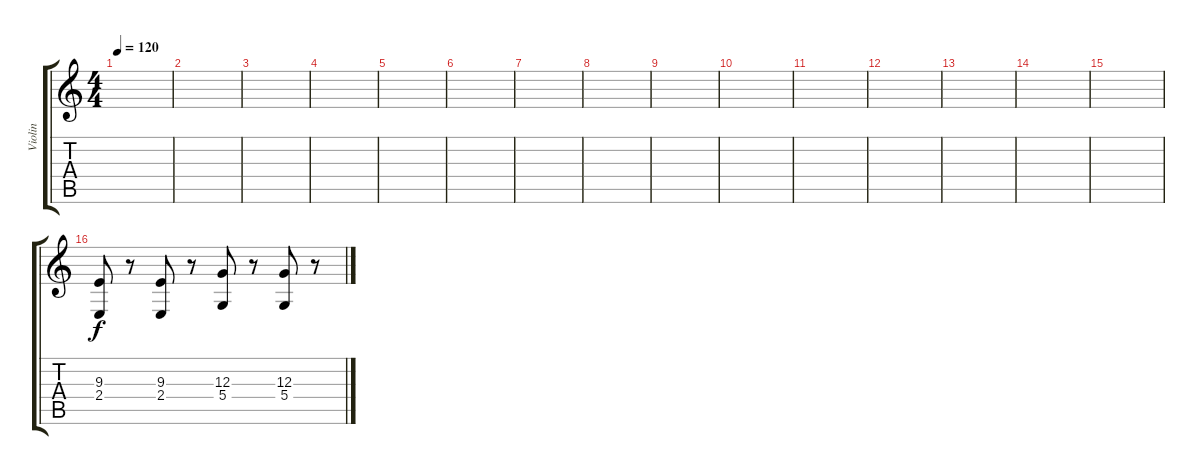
\track ("Violin" "Violin") {instrument violin}
\staff {score tabs}
\tuning (E4 B3 G3 D3 A2 E2) {hide}
\ts (4 4)
\tempo 120
\clef g2
\ks c
|
|
|
|
|
|
|
|
|
|
|
|
|
|
|
(9.3 2.4).8 r.8 (9.3 2.4).8 r.8 (12.3 5.4).8 r.8 (12.3 5.4).8 r.8
